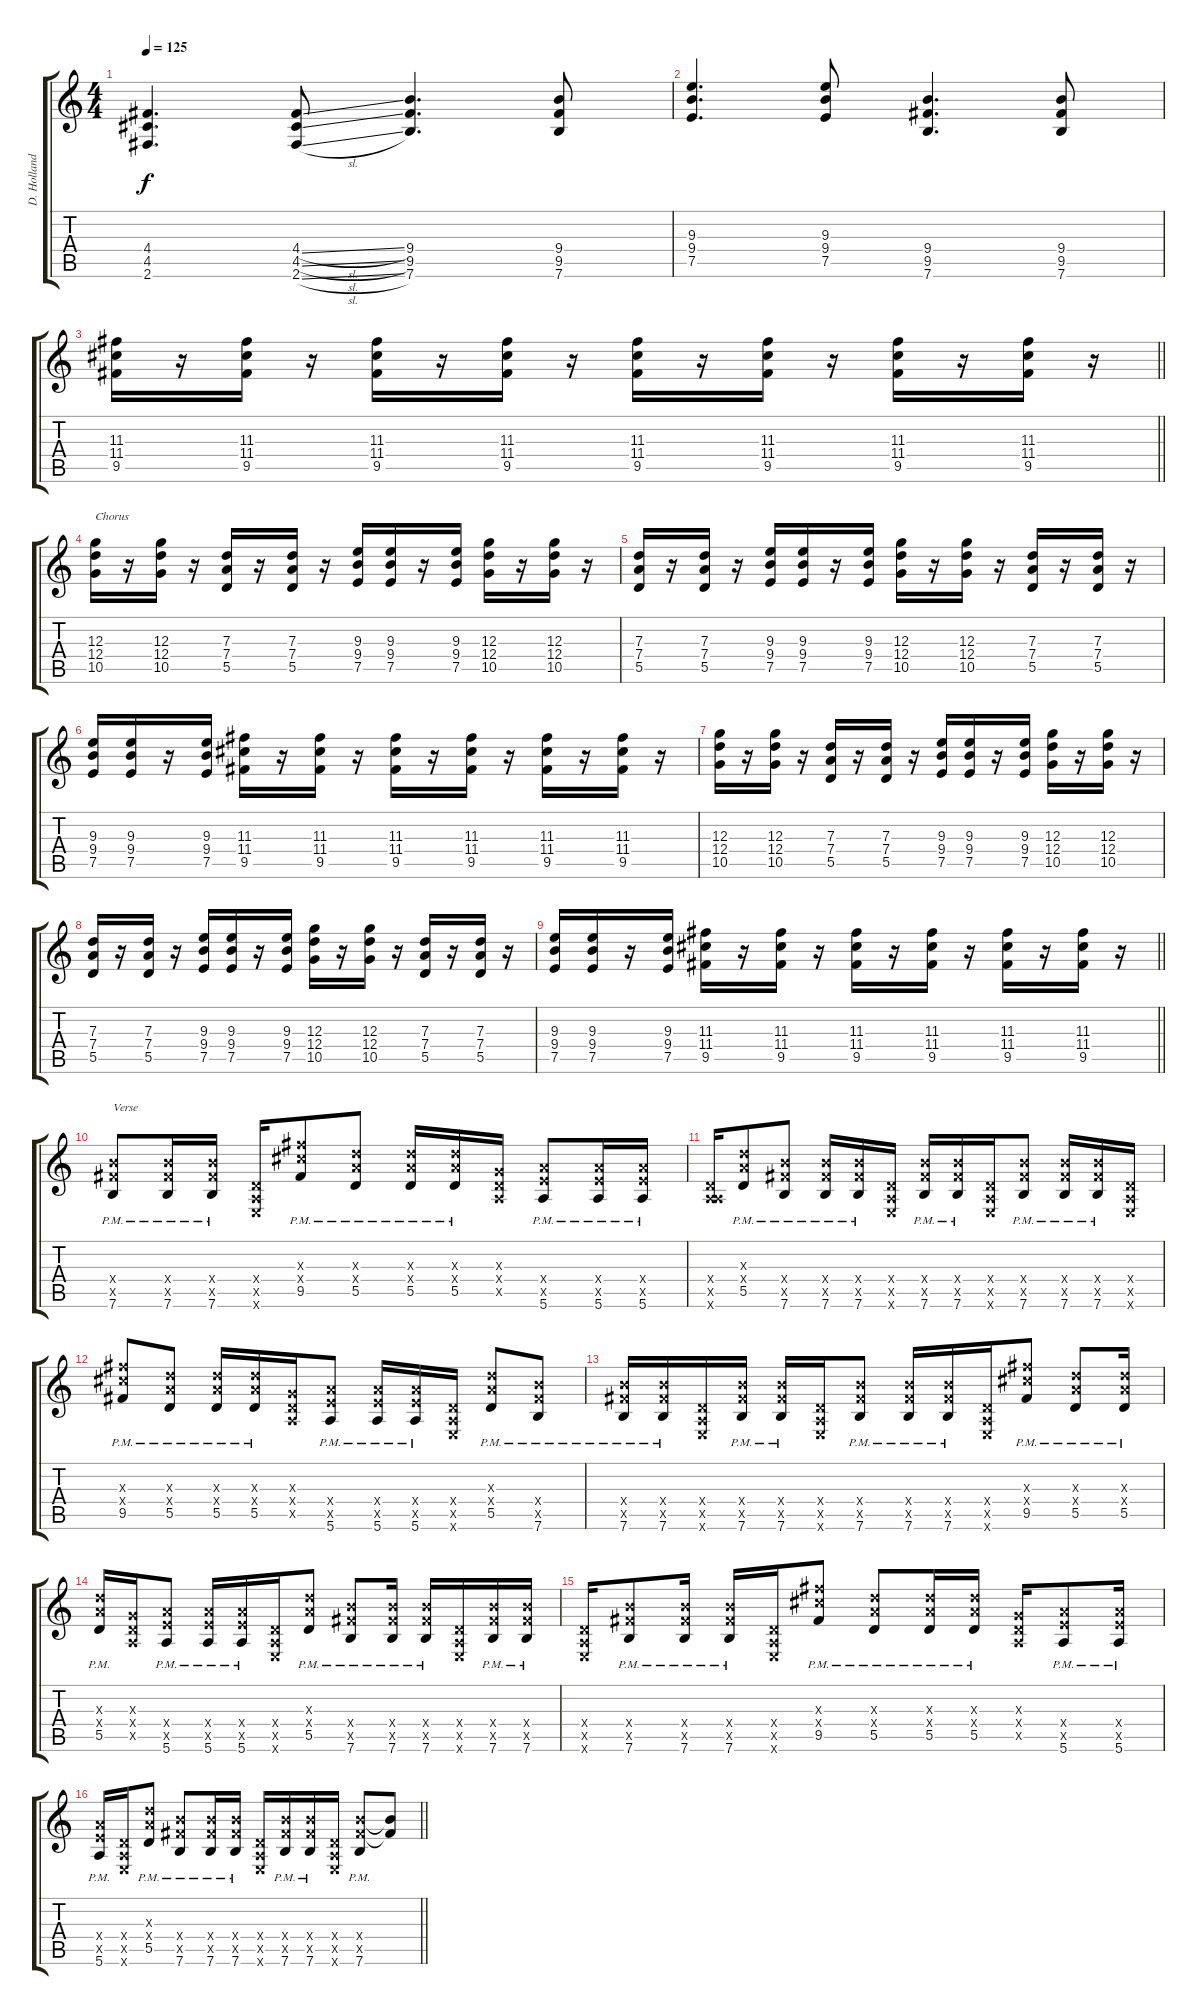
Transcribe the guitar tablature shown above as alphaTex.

\track ("D. Holland" "D. Holland") {instrument distortionguitar}
\staff {score tabs}
\tuning (E4 B3 G3 D3 A2 E2) {hide}
\ts (4 4)
\tempo 125
\clef g2
\ks c
(4.4 4.5 2.6).4{d dy f} (4.4{sl} 4.5{sl} 2.6{sl}).8 (9.4 9.5 7.6).4{d} (9.4 9.5 7.6).8 |
(9.3 9.4 7.5).4{d} (9.3 9.4 7.5).8 (9.4 9.5 7.6).4{d} (9.4 9.5 7.6).8 |
\barLineRight lightlight
(11.3 11.4 9.5).16 r.16 (11.3 11.4 9.5).16 r.16 (11.3 11.4 9.5).16 r.16 (11.3 11.4 9.5).16 r.16 (11.3 11.4 9.5).16 r.16 (11.3 11.4 9.5).16 r.16 (11.3 11.4 9.5).16 r.16 (11.3 11.4 9.5).16 r.16 |
(12.3 12.4 10.5).16{txt "Chorus"} r.16 (12.3 12.4 10.5).16 r.16 (7.3 7.4 5.5).16 r.16 (7.3 7.4 5.5).16 r.16 (9.3 9.4 7.5).16 (9.3 9.4 7.5).16 r.16 (9.3 9.4 7.5).16 (12.3 12.4 10.5).16 r.16 (12.3 12.4 10.5).16 r.16 |
(7.3 7.4 5.5).16 r.16 (7.3 7.4 5.5).16 r.16 (9.3 9.4 7.5).16 (9.3 9.4 7.5).16 r.16 (9.3 9.4 7.5).16 (12.3 12.4 10.5).16 r.16 (12.3 12.4 10.5).16 r.16 (7.3 7.4 5.5).16 r.16 (7.3 7.4 5.5).16 r.16 |
(9.3 9.4 7.5).16 (9.3 9.4 7.5).16 r.16 (9.3 9.4 7.5).16 (11.3 11.4 9.5).16 r.16 (11.3 11.4 9.5).16 r.16 (11.3 11.4 9.5).16 r.16 (11.3 11.4 9.5).16 r.16 (11.3 11.4 9.5).16 r.16 (11.3 11.4 9.5).16 r.16 |
(12.3 12.4 10.5).16 r.16 (12.3 12.4 10.5).16 r.16 (7.3 7.4 5.5).16 r.16 (7.3 7.4 5.5).16 r.16 (9.3 9.4 7.5).16 (9.3 9.4 7.5).16 r.16 (9.3 9.4 7.5).16 (12.3 12.4 10.5).16 r.16 (12.3 12.4 10.5).16 r.16 |
(7.3 7.4 5.5).16 r.16 (7.3 7.4 5.5).16 r.16 (9.3 9.4 7.5).16 (9.3 9.4 7.5).16 r.16 (9.3 9.4 7.5).16 (12.3 12.4 10.5).16 r.16 (12.3 12.4 10.5).16 r.16 (7.3 7.4 5.5).16 r.16 (7.3 7.4 5.5).16 r.16 |
\barLineRight lightlight
(9.3 9.4 7.5).16 (9.3 9.4 7.5).16 r.16 (9.3 9.4 7.5).16 (11.3 11.4 9.5).16 r.16 (11.3 11.4 9.5).16 r.16 (11.3 11.4 9.5).16 r.16 (11.3 11.4 9.5).16 r.16 (11.3 11.4 9.5).16 r.16 (11.3 11.4 9.5).16 r.16 |
(9.4{pm x} 9.5{pm x} 7.6{pm}).8{txt "Verse"} (9.4{pm x} 9.5{pm x} 7.6{pm}).16 (9.4{pm x} 9.5{pm x} 7.6{pm}).16 (0.4{x} 0.5{x} 0.6{x}).16 (11.3{pm x} 11.4{pm x} 9.5{pm}).8 (7.3{pm x} 7.4{pm x} 5.5{pm}).8 (7.3{pm x} 7.4{pm x} 5.5{pm}).16 (7.3{pm x} 7.4{pm x} 5.5{pm}).16 (0.3{x} 0.4{x} 0.5{x}).16 (7.4{pm x} 7.5{pm x} 5.6{pm}).8 (7.4{pm x} 7.5{pm x} 5.6{pm}).16 (7.4{pm x} 7.5{pm x} 5.6{pm}).16 |
(0.4{x} 0.5{x} 5.6{x}).16 (7.3{pm x} 7.4{pm x} 5.5{pm}).8 (9.4{pm x} 9.5{pm x} 7.6{pm}).8 (9.4{pm x} 9.5{pm x} 7.6{pm}).16 (9.4{pm x} 9.5{pm x} 7.6{pm}).16 (0.4{x} 0.5{x} 0.6{x}).16 (9.4{pm x} 9.5{pm x} 7.6{pm}).16 (9.4{pm x} 9.5{pm x} 7.6{pm}).16 (0.4{x} 0.5{x} 0.6{x}).16 (9.4{pm x} 9.5{pm x} 7.6{pm}).8 (9.4{pm x} 9.5{pm x} 7.6{pm}).16 (9.4{pm x} 9.5{pm x} 7.6{pm}).16 (0.4{x} 0.5{x} 0.6{x}).16 |
(11.3{pm x} 11.4{pm x} 9.5{pm}).8 (7.3{pm x} 7.4{pm x} 5.5{pm}).8 (7.3{pm x} 7.4{pm x} 5.5{pm}).16 (7.3{pm x} 7.4{pm x} 5.5{pm}).16 (0.3{x} 0.4{x} 0.5{x}).16 (7.4{pm x} 7.5{pm x} 5.6{pm}).8 (7.4{pm x} 7.5{pm x} 5.6{pm}).16 (7.4{pm x} 7.5{pm x} 5.6{pm}).16 (0.4{x} 0.5{x} 0.6{x}).16 (7.3{pm x} 7.4{pm x} 5.5{pm}).8 (9.4{pm x} 9.5{pm x} 7.6{pm}).8 |
(9.4{pm x} 9.5{pm x} 7.6{pm}).16 (9.4{pm x} 9.5{pm x} 7.6{pm}).16 (0.4{x} 0.5{x} 0.6{x}).16 (9.4{pm x} 9.5{pm x} 7.6{pm}).16 (9.4{pm x} 9.5{pm x} 7.6{pm}).16 (0.4{x} 0.5{x} 0.6{x}).16 (9.4{pm x} 9.5{pm x} 7.6{pm}).8 (9.4{pm x} 9.5{pm x} 7.6{pm}).16 (9.4{pm x} 9.5{pm x} 7.6{pm}).16 (0.4{x} 0.5{x} 0.6{x}).16 (11.3{pm x} 11.4{pm x} 9.5{pm}).8 (7.3{pm x} 7.4{pm x} 5.5{pm}).8 (7.3{pm x} 7.4{pm x} 5.5{pm}).16 |
(7.3{pm x} 7.4{pm x} 5.5{pm}).16 (0.3{x} 0.4{x} 0.5{x}).16 (7.4{pm x} 7.5{pm x} 5.6{pm}).8 (7.4{pm x} 7.5{pm x} 5.6{pm}).16 (7.4{pm x} 7.5{pm x} 5.6{pm}).16 (0.4{x} 0.5{x} 0.6{x}).16 (7.3{pm x} 7.4{pm x} 5.5{pm}).8 (9.4{pm x} 9.5{pm x} 7.6{pm}).8 (9.4{pm x} 9.5{pm x} 7.6{pm}).16 (9.4{pm x} 9.5{pm x} 7.6{pm}).16 (0.4{x} 0.5{x} 0.6{x}).16 (9.4{pm x} 9.5{pm x} 7.6{pm}).16 (9.4{pm x} 9.5{pm x} 7.6{pm}).16 |
(0.4{x} 0.5{x} 0.6{x}).16 (9.4{pm x} 9.5{pm x} 7.6{pm}).8 (9.4{pm x} 9.5{pm x} 7.6{pm}).16 (9.4{pm x} 9.5{pm x} 7.6{pm}).16 (0.4{x} 0.5{x} 0.6{x}).16 (11.3{pm x} 11.4{pm x} 9.5{pm}).8 (7.3{pm x} 7.4{pm x} 5.5{pm}).8 (7.3{pm x} 7.4{pm x} 5.5{pm}).16 (7.3{pm x} 7.4{pm x} 5.5{pm}).16 (0.3{x} 0.4{x} 0.5{x}).16 (7.4{pm x} 7.5{pm x} 5.6{pm}).8 (7.4{pm x} 7.5{pm x} 5.6{pm}).16 |
\barLineRight lightlight
(7.4{pm x} 7.5{pm x} 5.6{pm}).16 (0.4{x} 0.5{x} 0.6{x}).16 (7.3{pm x} 7.4{pm x} 5.5{pm}).8 (9.4{pm x} 9.5{pm x} 7.6{pm}).8 (9.4{pm x} 9.5{pm x} 7.6{pm}).16 (9.4{pm x} 9.5{pm x} 7.6{pm}).16 (0.4{x} 0.5{x} 0.6{x}).16 (9.4{pm x} 9.5{pm x} 7.6{pm}).16 (9.4{pm x} 9.5{pm x} 7.6{pm}).16 (0.4{x} 0.5{x} 0.6{x}).16 (9.4{pm x} 9.5{pm x} 7.6{pm}).8 (9.4{t} 9.5{t}).8
